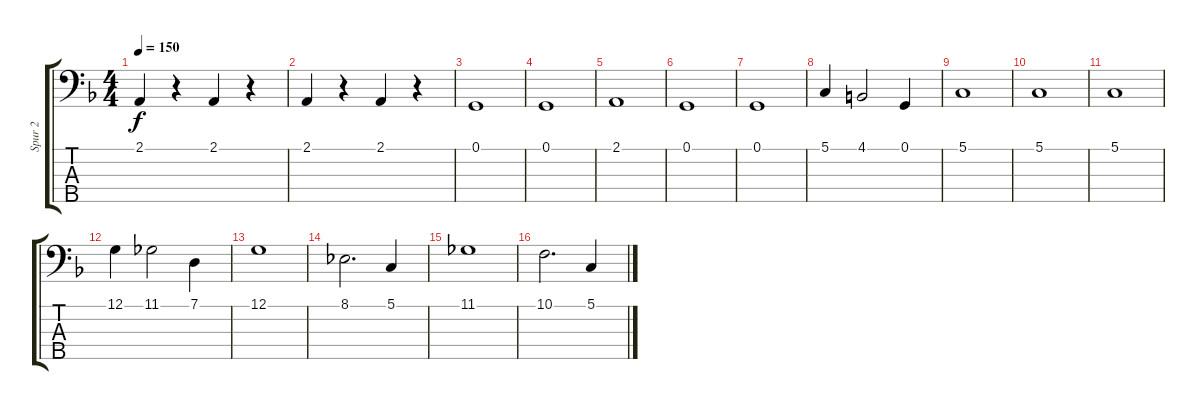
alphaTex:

\track ("Spur 2" "Spur 2") {instrument cello}
\staff {score tabs}
\tuning (G2 D2 A1 E1 B0) {hide}
\ts (4 4)
\tempo 150
\clef f4
\ks f
2.1.4{dy f} r.4 2.1.4 r.4 |
2.1.4 r.4 2.1.4 r.4 |
0.1.1 |
0.1.1 |
2.1.1 |
0.1.1 |
0.1.1 |
5.1.4 4.1.2 0.1.4 |
5.1.1 |
5.1.1 |
5.1.1 |
12.1.4 11.1.2 7.1.4 |
12.1.1 |
8.1.2{d} 5.1.4 |
11.1.1 |
10.1.2{d} 5.1.4
